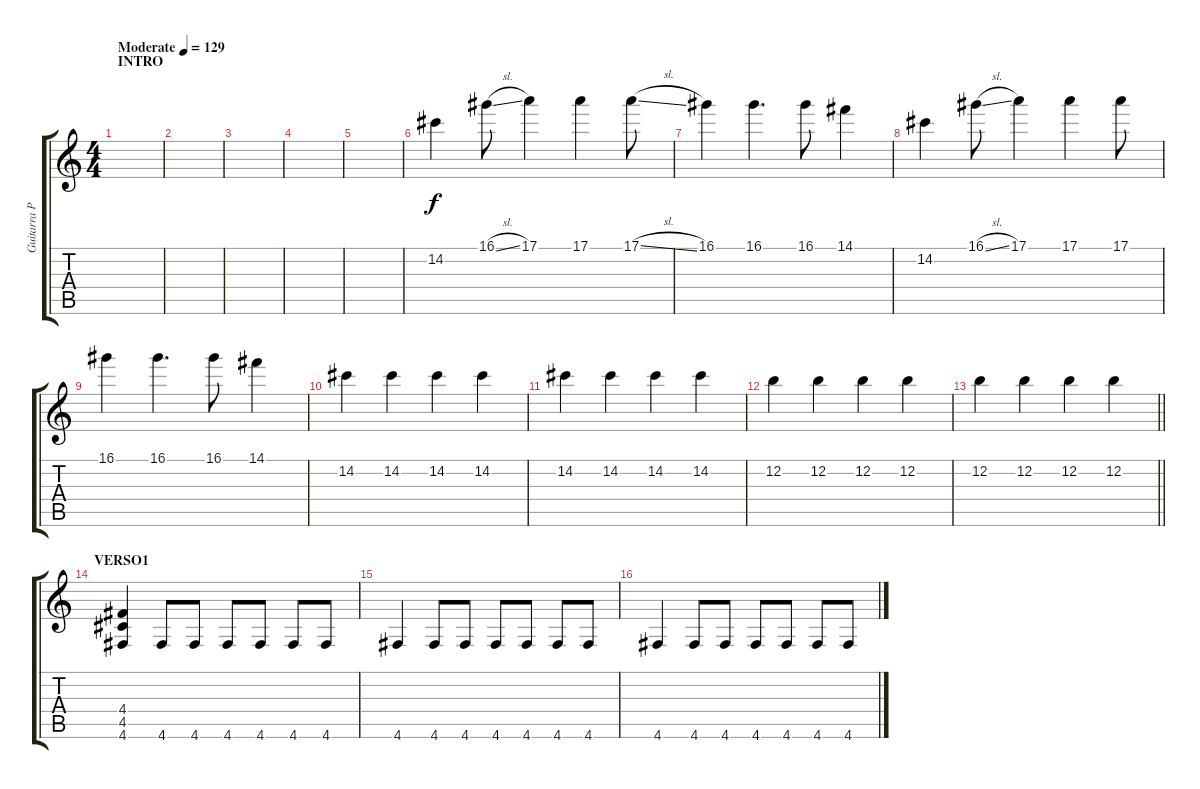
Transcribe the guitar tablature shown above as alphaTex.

\track ("Guitarra Principal" "Guitarra P") {instrument distortionguitar}
\staff {score tabs}
\tuning (E4 B3 G3 D3 A2 D2) {hide}
\ts (4 4)
\section ("" "INTRO")
\tempo (129 "Moderate")
\clef g2
\ks c
|
|
|
|
|
14.2.4 16.1{sl}.8 17.1.4 17.1.4 17.1{sl}.8 |
16.1.4 16.1.4{d} 16.1.8 14.1.4 |
14.2.4 16.1{sl}.8 17.1.4 17.1.4 17.1.8 |
16.1.4 16.1.4{d} 16.1.8 14.1.4 |
14.2.4 14.2.4 14.2.4 14.2.4 |
14.2.4 14.2.4 14.2.4 14.2.4 |
12.2.4 12.2.4 12.2.4 12.2.4 |
\barLineRight lightlight
12.2.4 12.2.4 12.2.4 12.2.4 |
\section ("" "VERSO1")
(4.4 4.5 4.6).4 4.6.8 4.6.8 4.6.8 4.6.8 4.6.8 4.6.8 |
4.6.4 4.6.8 4.6.8 4.6.8 4.6.8 4.6.8 4.6.8 |
4.6.4 4.6.8 4.6.8 4.6.8 4.6.8 4.6.8 4.6.8
